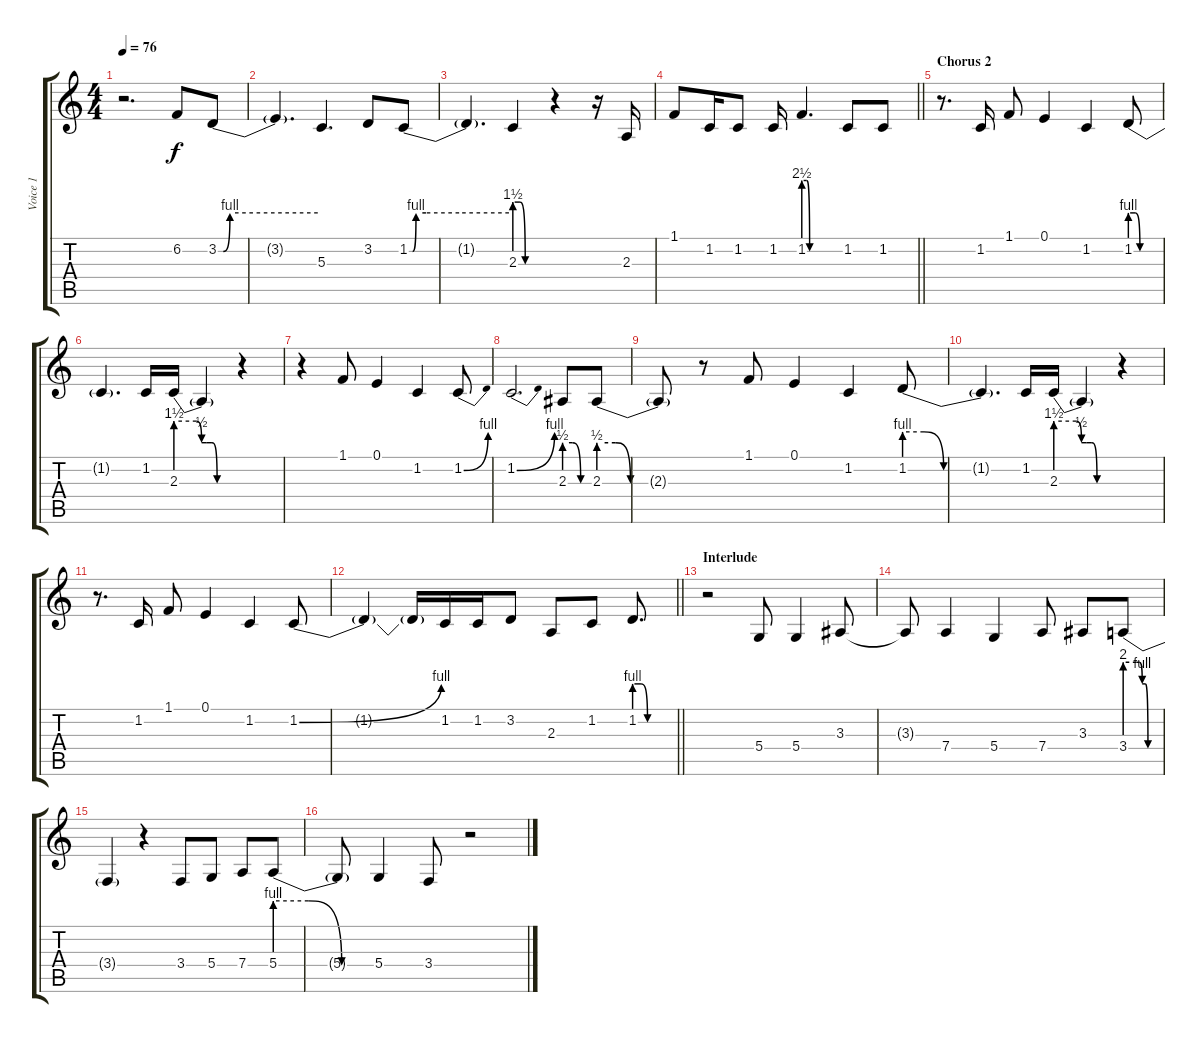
\track ("Voice 1" "Voice 1") {instrument lead2sawtooth}
\staff {score tabs}
\tuning (E4 B3 G3 D3 A2 E2) {hide}
\ts (4 4)
\tempo 76
\clef g2
\ks c
r.2{d dy f} 6.2.8 3.2{be (custom 0 0 3 0 7 4 60 4)}.8 |
3.2{t}.4{d} 5.3.4{d} 3.2.8 1.2{be (custom 0 0 2 0 4 4 10 4 30 4 60 4)}.8 |
1.2{t}.4{d} 2.3{be (custom 0 6 10 6 20 0 40 0 60 0)}.4 r.4 r.16 2.3.16 |
\barLineRight lightlight
1.1.8 1.2.16 1.2.8 1.2.16 1.2{be (custom 0 10 5 10 10 0 20 0 40 0 60 0)}.4{d} 1.2.8 1.2.8 |
\section ("" "Chorus 2")
r.8{d} 1.2.16 1.1.8 0.1.4 1.2.4 1.2{be (custom 0 4 10 4 20 0 40 0 60 0)}.8 |
1.2{t}.4{d} 1.2.16 2.3{be (custom 0 6 20 6 25 2 30 2 35 2 40 0 60 0)}.16 2.3{t}.4 r.4 |
r.4 1.1.8 0.1.4 1.2.4 1.2{be (bend 0 0 60 4)}.8 |
1.2{be (bend 0 0 60 4)}.2{d} 2.3{be (custom 0 2 20 2 40 0 60 0)}.8 2.3{be (custom 0 2 10 2 19 0 40 0 60 0)}.8 |
2.3{t}.8 r.8 1.1.8 0.1.4 1.2.4 1.2{be (custom 0 4 10 4 20 0 40 0 60 0)}.8 |
1.2{t}.4{d} 1.2.16 2.3{be (custom 0 6 20 6 25 2 30 2 35 2 40 0 60 0)}.16 2.3{t}.4 r.4 |
r.8{d} 1.2.16 1.1.8 0.1.4 1.2.4 1.2{be (bend 0 0 60 4)}.8 |
\barLineRight lightlight
1.2{t}.4 1.2{t}.16 1.2.16 1.2.16 3.2.8 2.3.8 1.2.8 1.2{be (custom 0 4 10 4 20 0 40 0 60 0)}.8{d} |
\section ("" "Interlude")
r.2 5.4.8 5.4.4 3.3.8 |
3.3{t}.8 7.4.4 5.4.4 7.4.8 3.3.8 3.4{be (custom 0 8 20 8 25 8 30 4 35 4 40 0 60 0)}.8 |
3.4{t}.4 r.4 3.4.8 5.4.8 7.4.8 5.4{be (custom 0 4 20 4 40 0 60 0)}.8 |
5.4{t}.8 5.4.4 3.4.8 r.2
